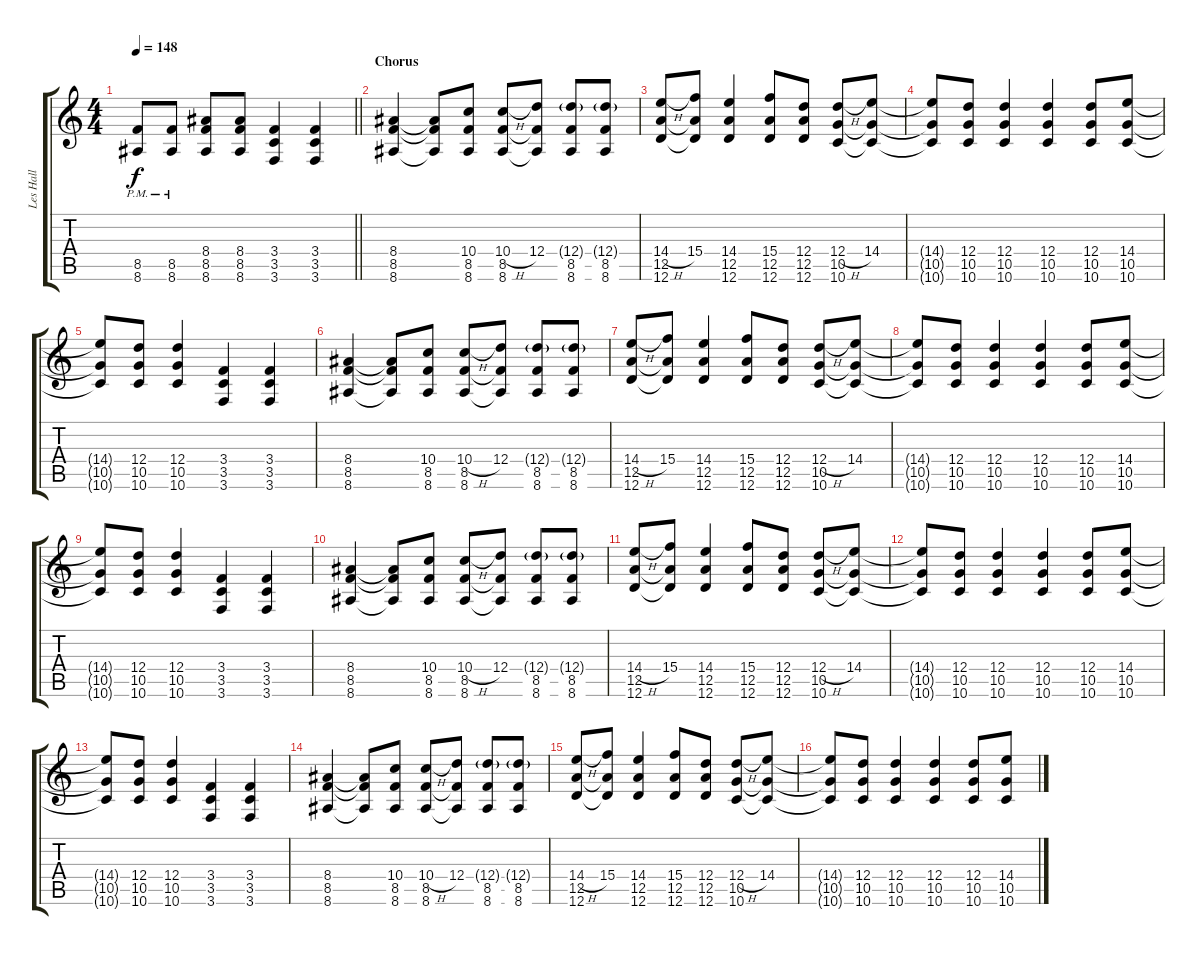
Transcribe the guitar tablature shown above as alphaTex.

\track ("Les Hall" "Les Hall") {instrument distortionguitar}
\staff {score tabs}
\tuning (E4 B3 G3 D3 A2 D2) {hide}
\ts (4 4)
\tempo 148
\clef g2
\barLineRight lightlight
\ks c
(8.5{pm} 8.6).8{dy f} (8.5{pm} 8.6).8 (8.4 8.5 8.6).8 (8.4 8.5 8.6).8 (3.4 3.5 3.6).4 (3.4 3.5 3.6).4 |
\section ("" "Chorus")
(8.4 8.5 8.6).4 (8.4{t} 8.5{t} 8.6{t}).8 (10.4 8.5 8.6).8 (10.4{h} 8.5 8.6).8 (12.4 8.5{t} 8.6{t}).8 (12.4{g} 8.5 8.6).8 (12.4{g} 8.5 8.6).8 |
(14.4{h} 12.5 12.6).8 (15.4 12.5{t} 12.6{t}).8 (14.4 12.5 12.6).4 (15.4 12.5 12.6).8 (12.4 12.5 12.6).8 (12.4{h} 10.5 10.6).8 (14.4 10.5{t} 10.6{t}).8 |
(14.4{t} 10.5{t} 10.6{t}).8 (12.4 10.5 10.6).8 (12.4 10.5 10.6).4 (12.4 10.5 10.6).4 (12.4 10.5 10.6).8 (14.4 10.5 10.6).8 |
(14.4{t} 10.5{t} 10.6{t}).8 (12.4 10.5 10.6).8 (12.4 10.5 10.6).4 (3.4 3.5 3.6).4 (3.4 3.5 3.6).4 |
(8.4 8.5 8.6).4 (8.4{t} 8.5{t} 8.6{t}).8 (10.4 8.5 8.6).8 (10.4{h} 8.5 8.6).8 (12.4 8.5{t} 8.6{t}).8 (12.4{g} 8.5 8.6).8 (12.4{g} 8.5 8.6).8 |
(14.4{h} 12.5 12.6).8 (15.4 12.5{t} 12.6{t}).8 (14.4 12.5 12.6).4 (15.4 12.5 12.6).8 (12.4 12.5 12.6).8 (12.4{h} 10.5 10.6).8 (14.4 10.5{t} 10.6{t}).8 |
(14.4{t} 10.5{t} 10.6{t}).8 (12.4 10.5 10.6).8 (12.4 10.5 10.6).4 (12.4 10.5 10.6).4 (12.4 10.5 10.6).8 (14.4 10.5 10.6).8 |
(14.4{t} 10.5{t} 10.6{t}).8 (12.4 10.5 10.6).8 (12.4 10.5 10.6).4 (3.4 3.5 3.6).4 (3.4 3.5 3.6).4 |
(8.4 8.5 8.6).4 (8.4{t} 8.5{t} 8.6{t}).8 (10.4 8.5 8.6).8 (10.4{h} 8.5 8.6).8 (12.4 8.5{t} 8.6{t}).8 (12.4{g} 8.5 8.6).8 (12.4{g} 8.5 8.6).8 |
(14.4{h} 12.5 12.6).8 (15.4 12.5{t} 12.6{t}).8 (14.4 12.5 12.6).4 (15.4 12.5 12.6).8 (12.4 12.5 12.6).8 (12.4{h} 10.5 10.6).8 (14.4 10.5{t} 10.6{t}).8 |
(14.4{t} 10.5{t} 10.6{t}).8 (12.4 10.5 10.6).8 (12.4 10.5 10.6).4 (12.4 10.5 10.6).4 (12.4 10.5 10.6).8 (14.4 10.5 10.6).8 |
(14.4{t} 10.5{t} 10.6{t}).8 (12.4 10.5 10.6).8 (12.4 10.5 10.6).4 (3.4 3.5 3.6).4 (3.4 3.5 3.6).4 |
(8.4 8.5 8.6).4 (8.4{t} 8.5{t} 8.6{t}).8 (10.4 8.5 8.6).8 (10.4{h} 8.5 8.6).8 (12.4 8.5{t} 8.6{t}).8 (12.4{g} 8.5 8.6).8 (12.4{g} 8.5 8.6).8 |
(14.4{h} 12.5 12.6).8 (15.4 12.5{t} 12.6{t}).8 (14.4 12.5 12.6).4 (15.4 12.5 12.6).8 (12.4 12.5 12.6).8 (12.4{h} 10.5 10.6).8 (14.4 10.5{t} 10.6{t}).8 |
(14.4{t} 10.5{t} 10.6{t}).8 (12.4 10.5 10.6).8 (12.4 10.5 10.6).4 (12.4 10.5 10.6).4 (12.4 10.5 10.6).8 (14.4 10.5 10.6).8
